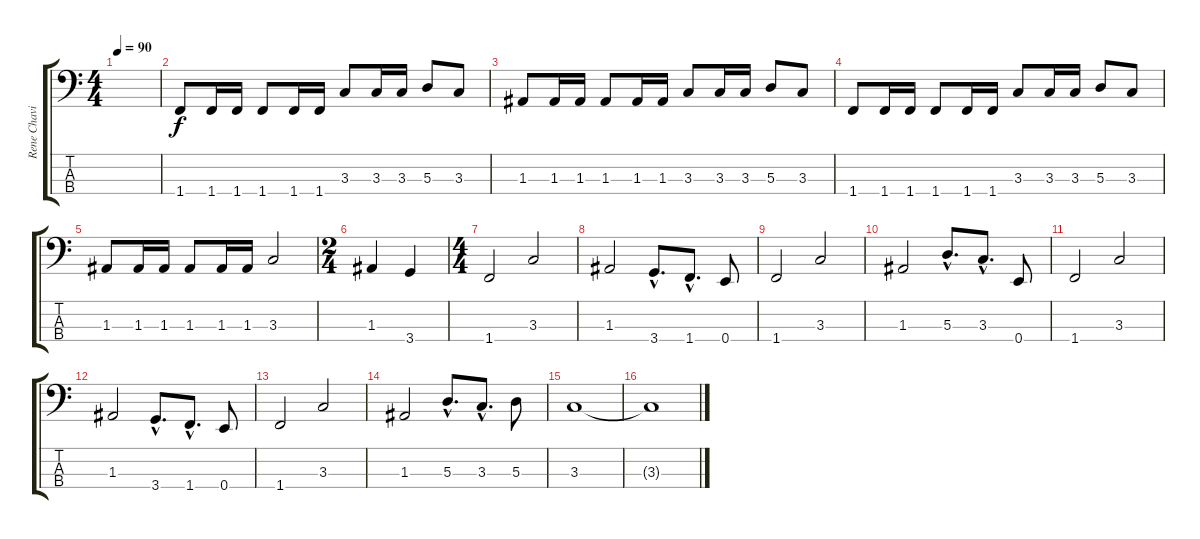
\track ("Rene Chavin" "Rene Chavi") {instrument electricbassfinger}
\staff {score tabs}
\tuning (G2 D2 A1 E1) {hide}
\ts (4 4)
\tempo 90
\clef f4
\ks c
|
1.4.8 1.4.16 1.4.16 1.4.8 1.4.16 1.4.16 3.3.8 3.3.16 3.3.16 5.3.8 3.3.8 |
1.3.8 1.3.16 1.3.16 1.3.8 1.3.16 1.3.16 3.3.8 3.3.16 3.3.16 5.3.8 3.3.8 |
1.4.8 1.4.16 1.4.16 1.4.8 1.4.16 1.4.16 3.3.8 3.3.16 3.3.16 5.3.8 3.3.8 |
1.3.8 1.3.16 1.3.16 1.3.8 1.3.16 1.3.16 3.3.2 |
\ts (2 4)
1.3.4 3.4.4 |
\ts (4 4)
1.4.2 3.3.2 |
1.3.2 3.4{hac}.8{d} 1.4{hac}.8{d} 0.4.8 |
1.4.2 3.3.2 |
1.3.2 5.3{hac}.8{d} 3.3{hac}.8{d} 0.4.8 |
1.4.2 3.3.2 |
1.3.2 3.4{hac}.8{d} 1.4{hac}.8{d} 0.4.8 |
1.4.2 3.3.2 |
1.3.2 5.3{hac}.8{d} 3.3{hac}.8{d} 5.3.8 |
3.3.1 |
3.3{t}.1
